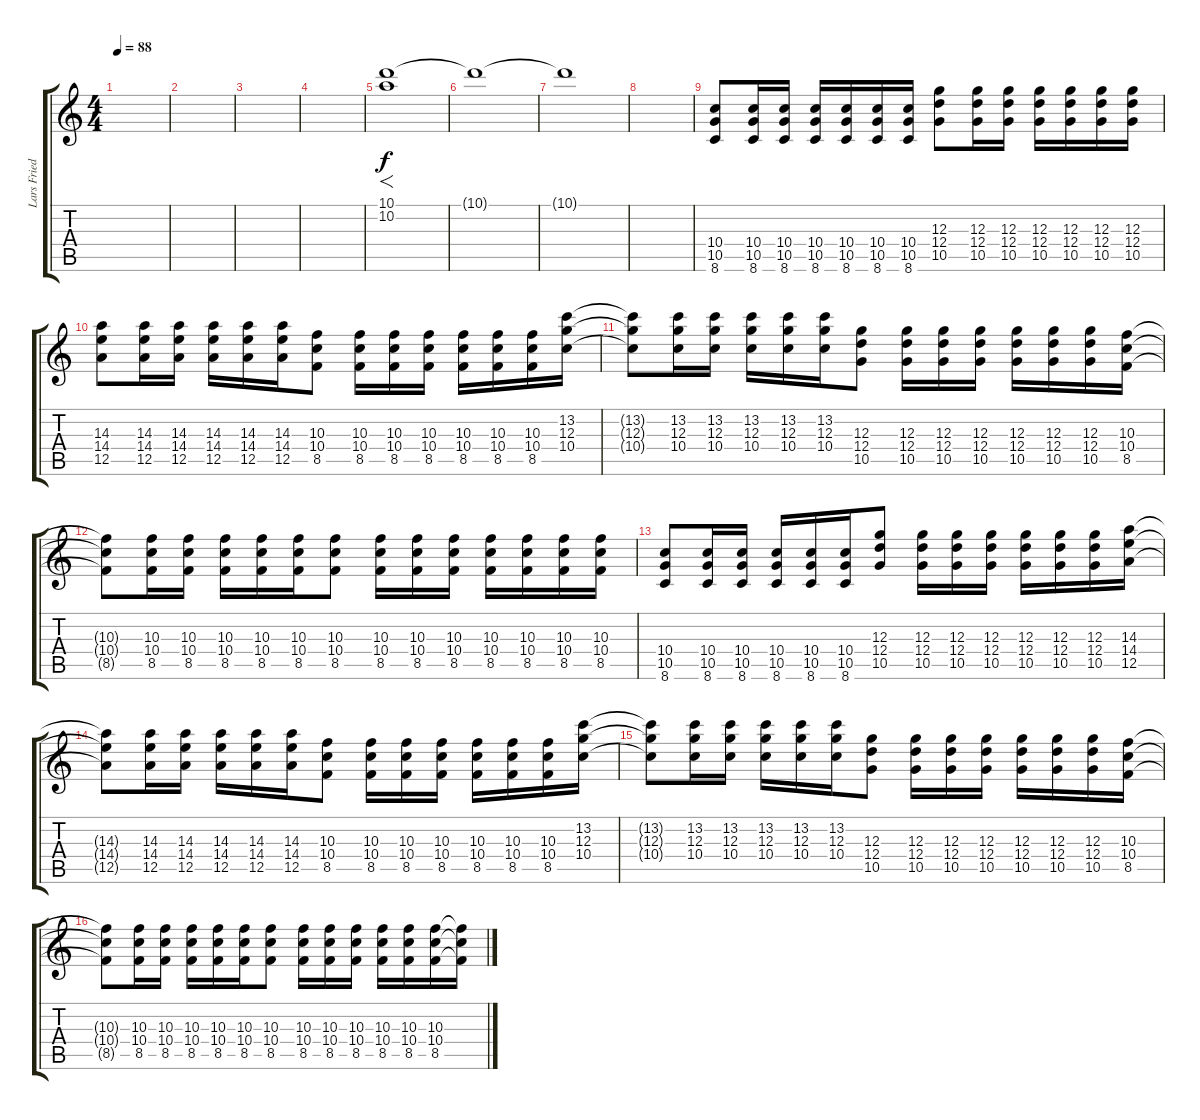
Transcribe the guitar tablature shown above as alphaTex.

\track ("Lars Friedricksen" "Lars Fried") {instrument overdrivenguitar}
\staff {score tabs}
\tuning (E4 B3 G3 D3 A2 E2) {hide}
\ts (4 4)
\tempo 88
\clef g2
\ks c
|
|
|
|
(10.1 10.2).1{f volume 16 instrument guitarharmonics} |
10.1{t}.1 |
10.1{t}.1 |
|
(10.4 10.5 8.6).8{volume 8 instrument overdrivenguitar} (10.4 10.5 8.6).16 (10.4 10.5 8.6).16 (10.4 10.5 8.6).16 (10.4 10.5 8.6).16 (10.4 10.5 8.6).16 (10.4 10.5 8.6).16 (12.3 12.4 10.5).8 (12.3 12.4 10.5).16 (12.3 12.4 10.5).16 (12.3 12.4 10.5).16 (12.3 12.4 10.5).16 (12.3 12.4 10.5).16 (12.3 12.4 10.5).16 |
(14.3 14.4 12.5).8 (14.3 14.4 12.5).16 (14.3 14.4 12.5).16 (14.3 14.4 12.5).16 (14.3 14.4 12.5).16 (14.3 14.4 12.5).16 (10.3 10.4 8.5).8 (10.3 10.4 8.5).16 (10.3 10.4 8.5).16 (10.3 10.4 8.5).16 (10.3 10.4 8.5).16 (10.3 10.4 8.5).16 (10.3 10.4 8.5).16 (13.2 12.3 10.4).16 |
(13.2{t} 12.3{t} 10.4{t}).8 (13.2 12.3 10.4).16 (13.2 12.3 10.4).16 (13.2 12.3 10.4).16 (13.2 12.3 10.4).16 (13.2 12.3 10.4).16 (12.3 12.4 10.5).8 (12.3 12.4 10.5).16 (12.3 12.4 10.5).16 (12.3 12.4 10.5).16 (12.3 12.4 10.5).16 (12.3 12.4 10.5).16 (12.3 12.4 10.5).16 (10.3 10.4 8.5).16 |
(10.3{t} 10.4{t} 8.5{t}).8 (10.3 10.4 8.5).16 (10.3 10.4 8.5).16 (10.3 10.4 8.5).16 (10.3 10.4 8.5).16 (10.3 10.4 8.5).16 (10.3 10.4 8.5).8 (10.3 10.4 8.5).16 (10.3 10.4 8.5).16 (10.3 10.4 8.5).16 (10.3 10.4 8.5).16 (10.3 10.4 8.5).16 (10.3 10.4 8.5).16 (10.3 10.4 8.5).16 |
(10.4 10.5 8.6).8{volume 8 instrument overdrivenguitar} (10.4 10.5 8.6).16 (10.4 10.5 8.6).16 (10.4 10.5 8.6).16 (10.4 10.5 8.6).16 (10.4 10.5 8.6).16 (12.3 12.4 10.5).8 (12.3 12.4 10.5).16 (12.3 12.4 10.5).16 (12.3 12.4 10.5).16 (12.3 12.4 10.5).16 (12.3 12.4 10.5).16 (12.3 12.4 10.5).16 (14.3 14.4 12.5).16 |
(14.3{t} 14.4{t} 12.5{t}).8 (14.3 14.4 12.5).16 (14.3 14.4 12.5).16 (14.3 14.4 12.5).16 (14.3 14.4 12.5).16 (14.3 14.4 12.5).16 (10.3 10.4 8.5).8 (10.3 10.4 8.5).16 (10.3 10.4 8.5).16 (10.3 10.4 8.5).16 (10.3 10.4 8.5).16 (10.3 10.4 8.5).16 (10.3 10.4 8.5).16 (13.2 12.3 10.4).16 |
(13.2{t} 12.3{t} 10.4{t}).8 (13.2 12.3 10.4).16 (13.2 12.3 10.4).16 (13.2 12.3 10.4).16 (13.2 12.3 10.4).16 (13.2 12.3 10.4).16 (12.3 12.4 10.5).8 (12.3 12.4 10.5).16 (12.3 12.4 10.5).16 (12.3 12.4 10.5).16 (12.3 12.4 10.5).16 (12.3 12.4 10.5).16 (12.3 12.4 10.5).16 (10.3 10.4 8.5).16 |
(10.3{t} 10.4{t} 8.5{t}).8 (10.3 10.4 8.5).16 (10.3 10.4 8.5).16 (10.3 10.4 8.5).16 (10.3 10.4 8.5).16 (10.3 10.4 8.5).16 (10.3 10.4 8.5).8 (10.3 10.4 8.5).16 (10.3 10.4 8.5).16 (10.3 10.4 8.5).16 (10.3 10.4 8.5).16 (10.3 10.4 8.5).16 (10.3 10.4 8.5).16 (10.3{t} 10.4{t} 8.5{t}).16
